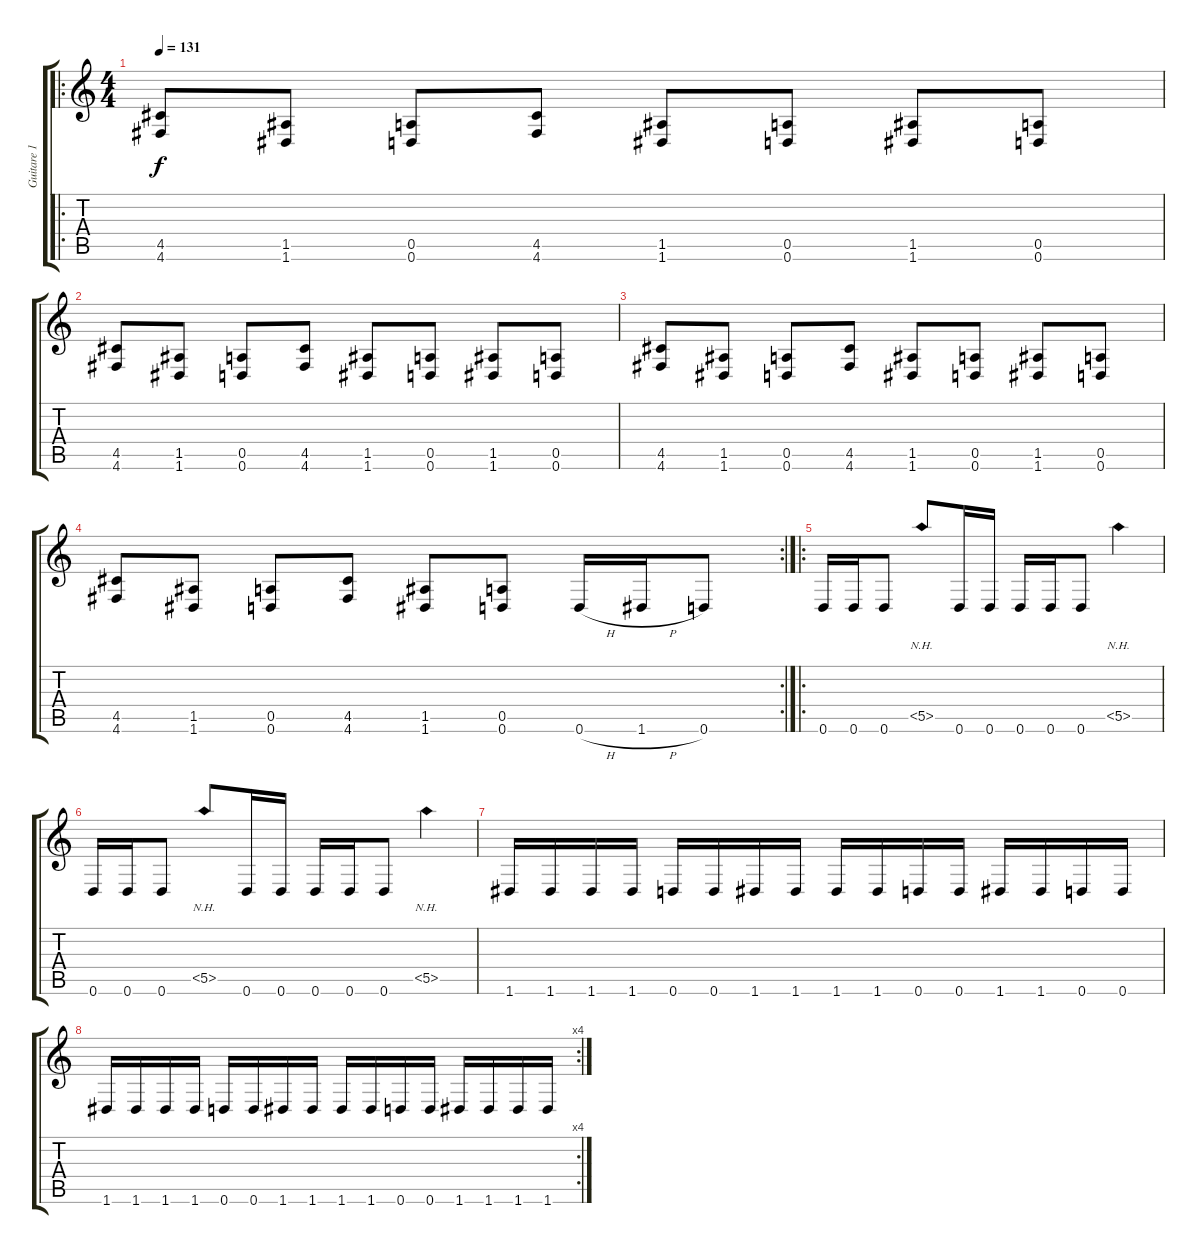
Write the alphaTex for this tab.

\track ("Guitare 1" "Guitare 1") {instrument distortionguitar}
\staff {score tabs}
\tuning (E4 B3 G3 D3 A2 D2) {hide}
\ro
\ts (4 4)
\tempo 131
\clef g2
\ks c
(4.5 4.6).8{dy f} (1.5 1.6).8 (0.5 0.6).8 (4.5 4.6).8 (1.5 1.6).8 (0.5 0.6).8 (1.5 1.6).8 (0.5 0.6).8 |
(4.5 4.6).8 (1.5 1.6).8 (0.5 0.6).8 (4.5 4.6).8 (1.5 1.6).8 (0.5 0.6).8 (1.5 1.6).8 (0.5 0.6).8 |
(4.5 4.6).8 (1.5 1.6).8 (0.5 0.6).8 (4.5 4.6).8 (1.5 1.6).8 (0.5 0.6).8 (1.5 1.6).8 (0.5 0.6).8 |
\rc 2
(4.5 4.6).8 (1.5 1.6).8 (0.5 0.6).8 (4.5 4.6).8 (1.5 1.6).8 (0.5 0.6).8 0.6{h}.16 1.6{h}.16 0.6.8 |
\ro
0.6.16 0.6.16 0.6.8 5.5{nh}.8 0.6.16 0.6.16 0.6.16 0.6.16 0.6.8 5.5{nh}.4 |
0.6.16 0.6.16 0.6.8 5.5{nh}.8 0.6.16 0.6.16 0.6.16 0.6.16 0.6.8 5.5{nh}.4 |
1.6.16 1.6.16 1.6.16 1.6.16 0.6.16 0.6.16 1.6.16 1.6.16 1.6.16 1.6.16 0.6.16 0.6.16 1.6.16 1.6.16 0.6.16 0.6.16 |
\rc 4
1.6.16 1.6.16 1.6.16 1.6.16 0.6.16 0.6.16 1.6.16 1.6.16 1.6.16 1.6.16 0.6.16 0.6.16 1.6.16 1.6.16 1.6.16 1.6.16
